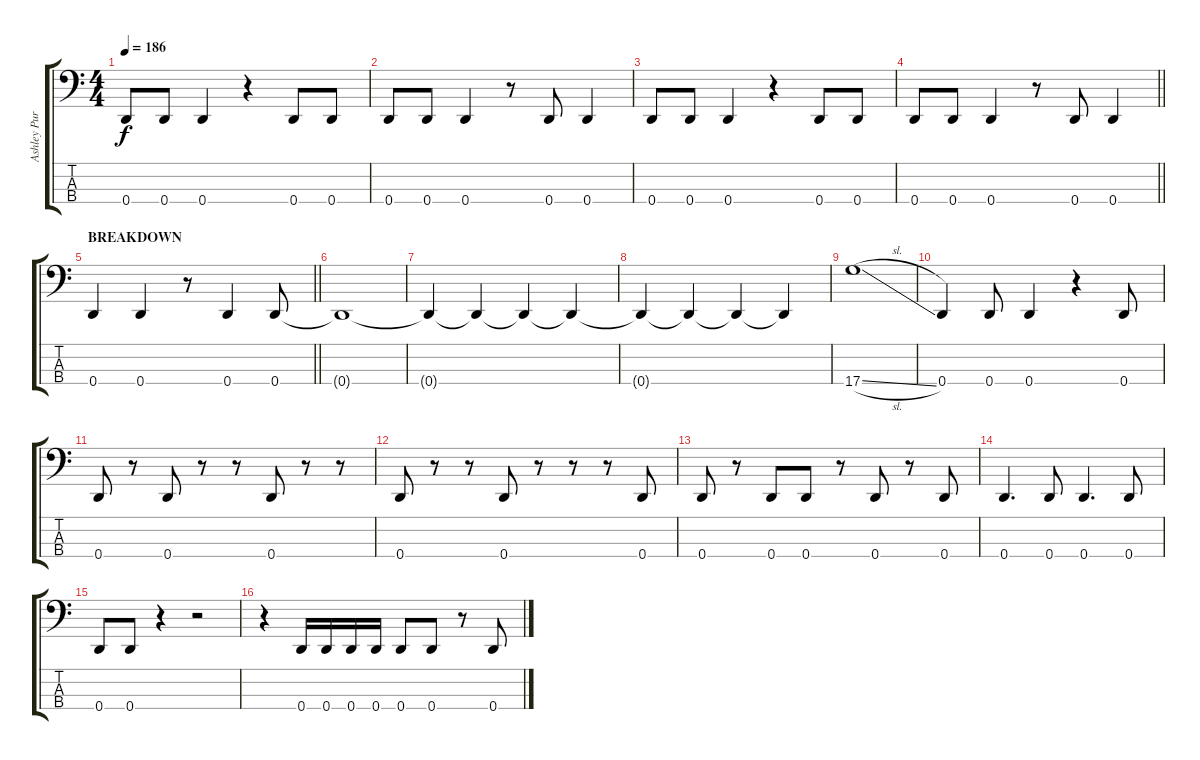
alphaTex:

\track ("Ashley Purdy" "Ashley Pur") {instrument electricbassfinger}
\staff {score tabs}
\tuning (G2 D2 A1 D1) {hide}
\ts (4 4)
\tempo 186
\clef f4
\ks c
0.4.8{dy f} 0.4.8 0.4.4 r.4 0.4.8 0.4.8 |
0.4.8 0.4.8 0.4.4 r.8 0.4.8 0.4.4 |
0.4.8 0.4.8 0.4.4 r.4 0.4.8 0.4.8 |
\barLineRight lightlight
0.4.8 0.4.8 0.4.4 r.8 0.4.8 0.4.4 |
\section ("" "BREAKDOWN")
\barLineRight lightlight
0.4.4 0.4.4 r.8 0.4.4 0.4.8 |
0.4{t}.1 |
0.4{t}.4 0.4{t}.4 0.4{t}.4 0.4{t}.4 |
0.4{t}.4 0.4{t}.4 0.4{t}.4 0.4{t}.4 |
17.4{sl}.1 |
0.4.4 0.4.8 0.4.4 r.4 0.4.8 |
0.4.8 r.8 0.4.8 r.8 r.8 0.4.8 r.8 r.8 |
0.4.8 r.8 r.8 0.4.8 r.8 r.8 r.8 0.4.8 |
0.4.8 r.8 0.4.8 0.4.8 r.8 0.4.8 r.8 0.4.8 |
0.4.4{d} 0.4.8 0.4.4{d} 0.4.8 |
0.4.8 0.4.8 r.4 r.2 |
r.4 0.4.16 0.4.16 0.4.16 0.4.16 0.4.8 0.4.8 r.8 0.4.8
